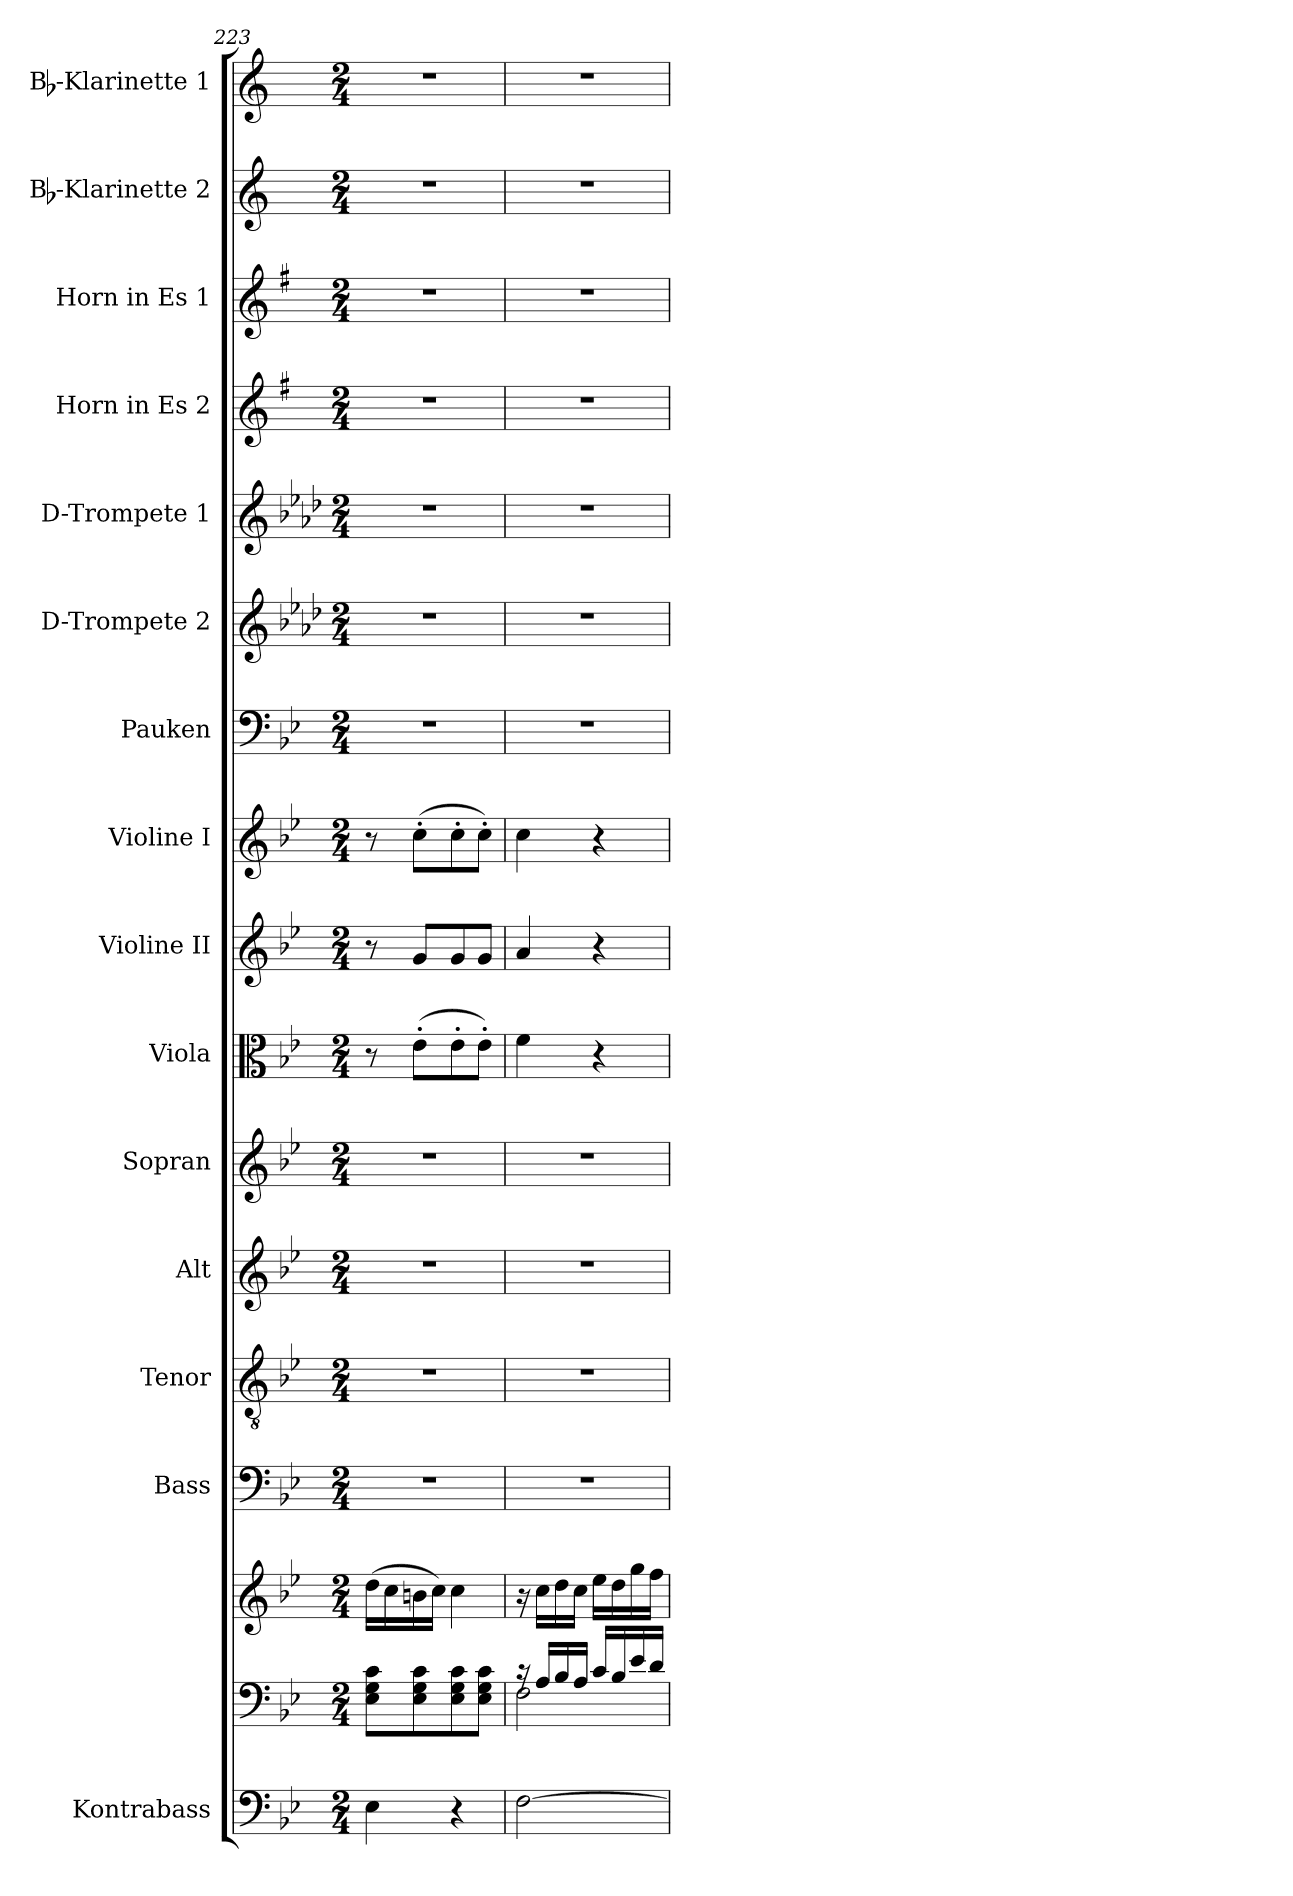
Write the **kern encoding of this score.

**kern	**kern	**kern	**kern	**kern	**kern	**kern	**kern	**kern	**kern	**kern	**kern	**kern	**kern	**kern	**kern	**kern
*part16	*part15	*part15	*part14	*part13	*part12	*part11	*part10	*part9	*part8	*part7	*part6	*part5	*part4	*part3	*part2	*part1
*staff17	*staff16	*staff15	*staff14	*staff13	*staff12	*staff11	*staff10	*staff9	*staff8	*staff7	*staff6	*staff5	*staff4	*staff3	*staff2	*staff1
*I"Kontrabass	*	*	*I"Bass	*I"Tenor	*I"Alt	*I"Sopran	*I"Viola	*I"Violine II	*I"Violine I	*I"Pauken	*I"D-Trompete 2	*I"D-Trompete 1	*I"Horn in Es 2	*I"Horn in Es 1	*I"Bb-Klarinette 2	*I"Bb-Klarinette 1
*I'Kb.	*	*	*I'B.	*I'T.	*I'A.	*I'S.	*I'Vla.	*I'Vl. II	*I'Vl. I	*I'Pk.	*I'D Trp. 2	*I'D Trp. 1	*	*	*I'Bb Kl. 2	*I'Bb Kl. 1
*clefF4	*clefF4	*clefG2	*clefF4	*clefGv2	*clefG2	*clefG2	*clefC3	*clefG2	*clefG2	*clefF4	*clefG2	*clefG2	*clefG2	*clefG2	*clefG2	*clefG2
*ITrd7c12	*	*	*	*	*	*	*	*	*	*	*ITrd-1c-2	*ITrd-1c-2	*ITrd5c9	*ITrd5c9	*ITrd1c2	*ITrd1c2
*k[b-e-]	*k[b-e-]	*k[b-e-]	*k[b-e-]	*k[b-e-]	*k[b-e-]	*k[b-e-]	*k[b-e-]	*k[b-e-]	*k[b-e-]	*k[b-e-]	*k[b-e-]	*k[b-e-]	*k[b-e-]	*k[b-e-]	*k[b-e-]	*k[b-e-]
*B-:	*B-:	*B-:	*B-:	*B-:	*B-:	*B-:	*B-:	*B-:	*B-:	*B-:	*B-:	*B-:	*B-:	*B-:	*B-:	*B-:
*M2/4	*M2/4	*M2/4	*M2/4	*M2/4	*M2/4	*M2/4	*M2/4	*M2/4	*M2/4	*M2/4	*M2/4	*M2/4	*M2/4	*M2/4	*M2/4	*M2/4
=223	=223	=223	=223	=223	=223	=223	=223	=223	=223	=223	=223	=223	=223	=223	=223	=223
4EE-\	8E-\ 8G\ 8c\L	(>16dd\LL	2r	2r	2r	2r	8r	8r	8r	2r	2r	2r	2r	2r	2r	2r
.	.	16cc\	.	.	.	.	.	.	.	.	.	.	.	.	.	.
.	8E-\ 8G\ 8c\	16bn\	.	.	.	.	(>8e-'>\L	8g/L	(>8cc'>\L	.	.	.	.	.	.	.
.	.	16cc\JJ)	.	.	.	.	.	.	.	.	.	.	.	.	.	.
4r	8E-\ 8G\ 8c\	4cc\	.	.	.	.	8e-'>\	8g/	8cc'>\	.	.	.	.	.	.	.
.	8E-\ 8G\ 8c\J	.	.	.	.	.	8e-'>\J)	8g/J	8cc'>\J)	.	.	.	.	.	.	.
=224	=224	=224	=224	=224	=224	=224	=224	=224	=224	=224	=224	=224	=224	=224	=224	=224
*	*^	*	*	*	*	*	*	*	*	*	*	*	*	*	*	*
[2FF\	16rc	2F\	16r	2r	2r	2r	2r	4f\	4a/	4cc\	2r	2r	2r	2r	2r	2r	2r
.	16A/LL	.	16cc\LL	.	.	.	.	.	.	.	.	.	.	.	.	.	.
.	16B-/	.	16dd\	.	.	.	.	.	.	.	.	.	.	.	.	.	.
.	16A/JJ	.	16cc\JJ	.	.	.	.	.	.	.	.	.	.	.	.	.	.
.	16c/LL	.	16ee-\LL	.	.	.	.	4r	4r	4r	.	.	.	.	.	.	.
.	16B-/	.	16dd\	.	.	.	.	.	.	.	.	.	.	.	.	.	.
.	16e-/	.	16gg\	.	.	.	.	.	.	.	.	.	.	.	.	.	.
.	16d/JJ	.	16ff\JJ	.	.	.	.	.	.	.	.	.	.	.	.	.	.
*	*v	*v	*	*	*	*	*	*	*	*	*	*	*	*	*	*	*
=	=	=	=	=	=	=	=	=	=	=	=	=	=	=	=	=
*-	*-	*-	*-	*-	*-	*-	*-	*-	*-	*-	*-	*-	*-	*-	*-	*-
